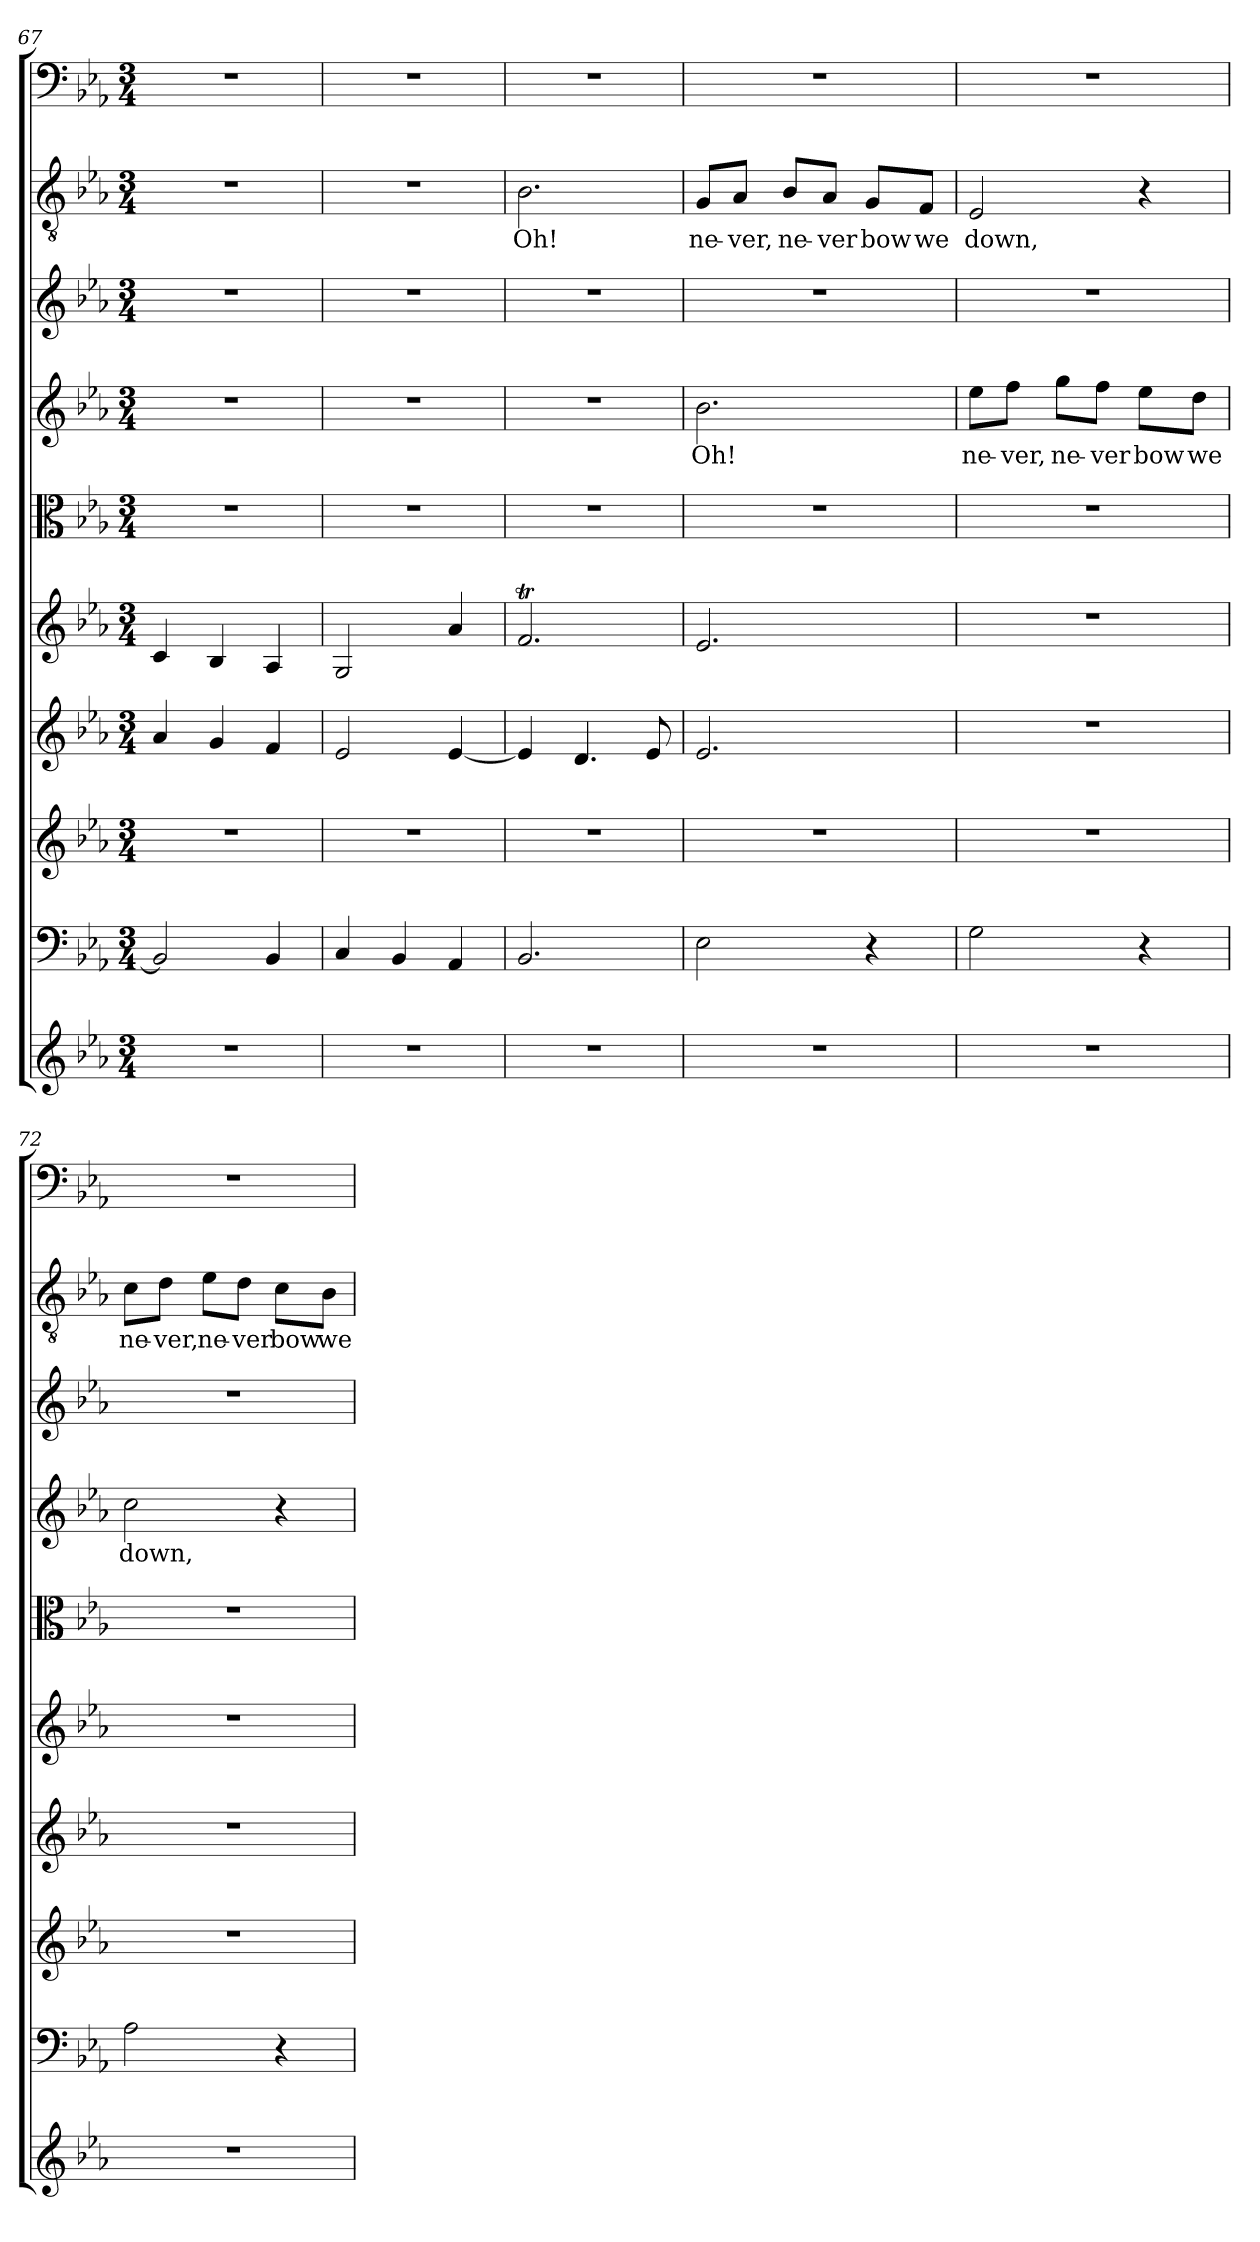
**kern	**kern	**kern	**kern	**kern	**kern	**kern	**text	**kern	**kern	**text	**kern
*part10	*part9	*part8	*part7	*part6	*part5	*part4	*part4	*part3	*part2	*part2	*part1
*staff10	*staff9	*staff8	*staff7	*staff6	*staff5	*staff4	*staff4	*staff3	*staff2	*staff2	*staff1
*clefG2	*clefF4	*clefG2	*clefG2	*clefG2	*clefC3	*clefG2	*	*clefG2	*clefGv2	*	*clefF4
*k[b-e-a-]	*k[b-e-a-]	*k[b-e-a-]	*k[b-e-a-]	*k[b-e-a-]	*k[b-e-a-]	*k[b-e-a-]	*	*k[b-e-a-]	*k[b-e-a-]	*	*k[b-e-a-]
*c:	*c:	*c:	*c:	*c:	*c:	*c:	*	*c:	*c:	*	*c:
*M3/4	*M3/4	*M3/4	*M3/4	*M3/4	*M3/4	*M3/4	*	*M3/4	*M3/4	*	*M3/4
=67	=67	=67	=67	=67	=67	=67	=67	=67	=67	=67	=67
2.r	2BB-/]	2.r	4a-/	4c/	2.r	2.r	.	2.r	2.r	.	2.r
.	.	.	4g/	4B-/	.	.	.	.	.	.	.
.	4BB-/	.	4f/	4A-/	.	.	.	.	.	.	.
=68	=68	=68	=68	=68	=68	=68	=68	=68	=68	=68	=68
2.r	4C/	2.r	2e-/	2G/	2.r	2.r	.	2.r	2.r	.	2.r
.	4BB-/	.	.	.	.	.	.	.	.	.	.
.	4AA-/	.	[4e-/	4a-/	.	.	.	.	.	.	.
=69	=69	=69	=69	=69	=69	=69	=69	=69	=69	=69	=69
2.r	2.BB-/	2.r	4e-/]	2.fT/	2.r	2.r	.	2.r	2.B-\	Oh!	2.r
.	.	.	4.d/	.	.	.	.	.	.	.	.
.	.	.	8e-/	.	.	.	.	.	.	.	.
=70	=70	=70	=70	=70	=70	=70	=70	=70	=70	=70	=70
2.r	2E-\	2.r	2.e-/	2.e-/	2.r	2.b-\	Oh!	2.r	8G/L	ne-	2.r
.	.	.	.	.	.	.	.	.	8A-/J	-ver,	.
.	.	.	.	.	.	.	.	.	8B-/L	ne-	.
.	.	.	.	.	.	.	.	.	8A-/J	-ver	.
.	4r	.	.	.	.	.	.	.	8G/L	bow	.
.	.	.	.	.	.	.	.	.	8F/J	we	.
=71	=71	=71	=71	=71	=71	=71	=71	=71	=71	=71	=71
2.r	2G\	2.r	2.r	2.r	2.r	8ee-\L	ne-	2.r	2E-/	down,	2.r
.	.	.	.	.	.	8ff\J	-ver,	.	.	.	.
.	.	.	.	.	.	8gg\L	ne-	.	.	.	.
.	.	.	.	.	.	8ff\J	-ver	.	.	.	.
.	4r	.	.	.	.	8ee-\L	bow	.	4r	.	.
.	.	.	.	.	.	8dd\J	we	.	.	.	.
=72	=72	=72	=72	=72	=72	=72	=72	=72	=72	=72	=72
2.r	2A-\	2.r	2.r	2.r	2.r	2cc\	down,	2.r	8c\L	ne-	2.r
.	.	.	.	.	.	.	.	.	8d\J	-ver,	.
.	.	.	.	.	.	.	.	.	8e-\L	ne-	.
.	.	.	.	.	.	.	.	.	8d\J	-ver	.
.	4r	.	.	.	.	4r	.	.	8c\L	bow	.
.	.	.	.	.	.	.	.	.	8B-\J	we	.
=	=	=	=	=	=	=	=	=	=	=	=
*-	*-	*-	*-	*-	*-	*-	*-	*-	*-	*-	*-
